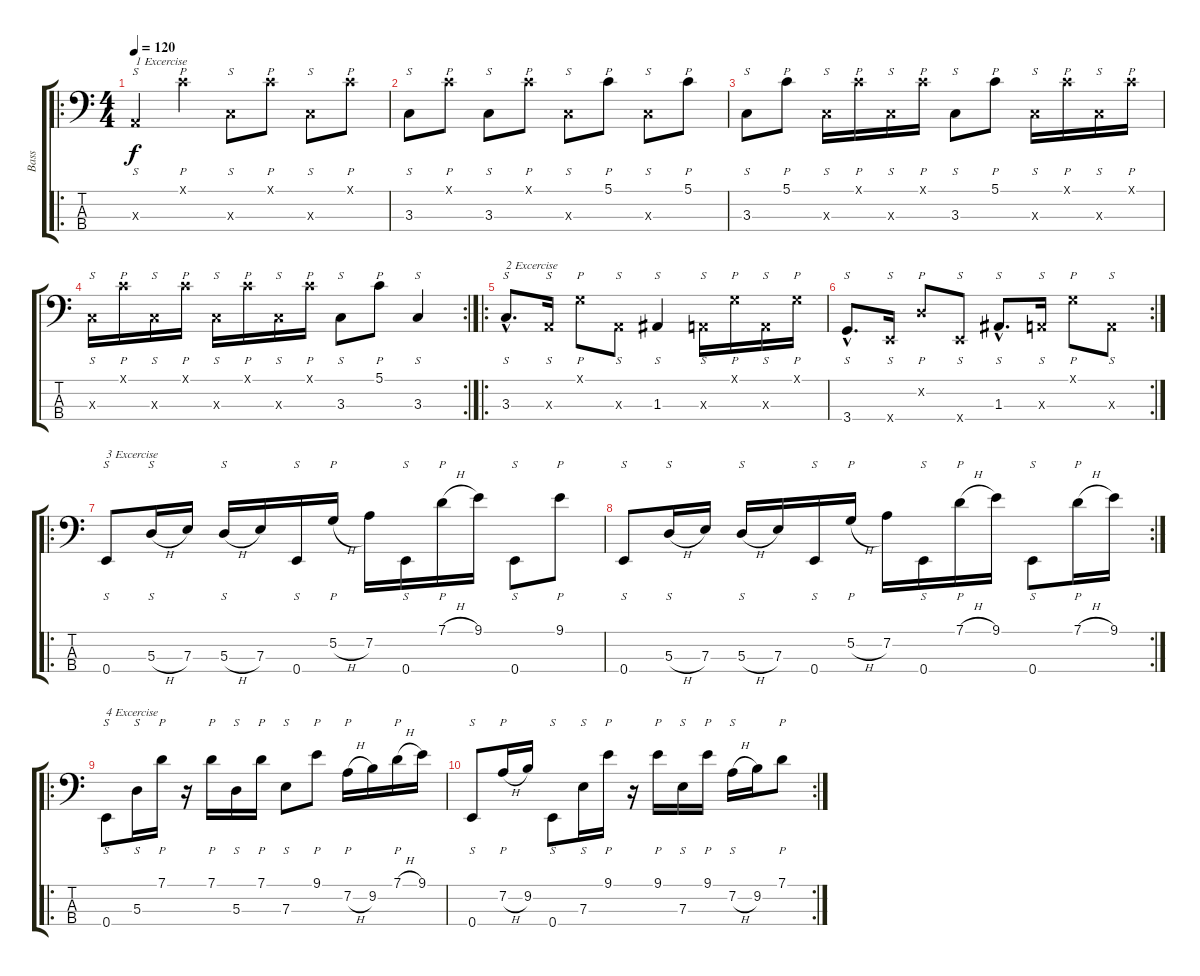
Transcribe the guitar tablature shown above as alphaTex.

\track ("Bass" "Bass") {instrument slapbass1}
\staff {score tabs}
\tuning (G2 D2 A1 E1) {hide}
\ro
\ts (4 4)
\tempo 120
\clef f4
\ks c
0.3{x}.4{s txt "1 Excercise" dy f instrument slapbass1} 5.1{x}.4{p} 3.3{x}.8{s} 5.1{x}.8{p} 3.3{x}.8{s} 5.1{x}.8{p} |
3.3.8{s} 5.1{x}.8{p} 3.3.8{s} 5.1{x}.8{p} 3.3{x}.8{s} 5.1.8{p} 3.3{x}.8{s} 5.1.8{p} |
3.3.8{s} 5.1.8{p} 3.3{x}.16{s} 5.1{x}.16{p} 3.3{x}.16{s} 5.1{x}.16{p} 3.3.8{s} 5.1.8{p} 3.3{x}.16{s} 5.1{x}.16{p} 3.3{x}.16{s} 5.1{x}.16{p} |
\rc 2
3.3{x}.16{s} 5.1{x}.16{p} 3.3{x}.16{s} 5.1{x}.16{p} 3.3{x}.16{s} 5.1{x}.16{p} 3.3{x}.16{s} 5.1{x}.16{p} 3.3.8{s} 5.1.8{p} 3.3.4{s} |
\ro
3.3{hac}.8{s d txt "2 Excercise"} 0.3{x}.16{s} 0.1{x}.8{p} 0.3{x}.8{s} 1.3.4{s} 0.3{x}.16{s} 0.1{x}.16{p} 0.3{x}.16{s} 0.1{x}.16{p} |
\rc 2
3.4{hac}.8{s d} 0.4{x}.16{s} 0.2{x}.8{p} 0.4{x}.8{s} 1.3{hac}.8{s d} 0.3{x}.16{s} 0.1{x}.8{p} 0.3{x}.8{s} |
\ro
0.4.8{s txt "3 Excercise"} 5.3{h}.16{s} 7.3.16 5.3{h}.16{s} 7.3.16 0.4.16{s} 5.2{h}.16{p} 7.2.16 0.4.16{s} 7.1{h}.16{p} 9.1.16 0.4.8{s} 9.1.8{p} |
\rc 2
0.4.8{s} 5.3{h}.16{s} 7.3.16 5.3{h}.16{s} 7.3.16 0.4.16{s} 5.2{h}.16{p} 7.2.16 0.4.16{s} 7.1{h}.16{p} 9.1.16 0.4.8{s} 7.1{h}.16{p} 9.1.16 |
\ro
0.4.8{s txt "4 Excercise"} 5.3.16{s} 7.1.16{p} r.16 7.1.16{p} 5.3.16{s} 7.1.16{p} 7.3.8{s} 9.1.8{p} 7.2{h}.16{p} 9.2.16 7.1{h}.16{p} 9.1.16 |
\rc 2
0.4.8{s} 7.2{h}.16{p} 9.2.16 0.4.8{s} 7.3.16{s} 9.1.16{p} r.16 9.1.16{p} 7.3.16{s} 9.1.16{p} 7.2{h}.16{s} 9.2.16 7.1.8{p}
